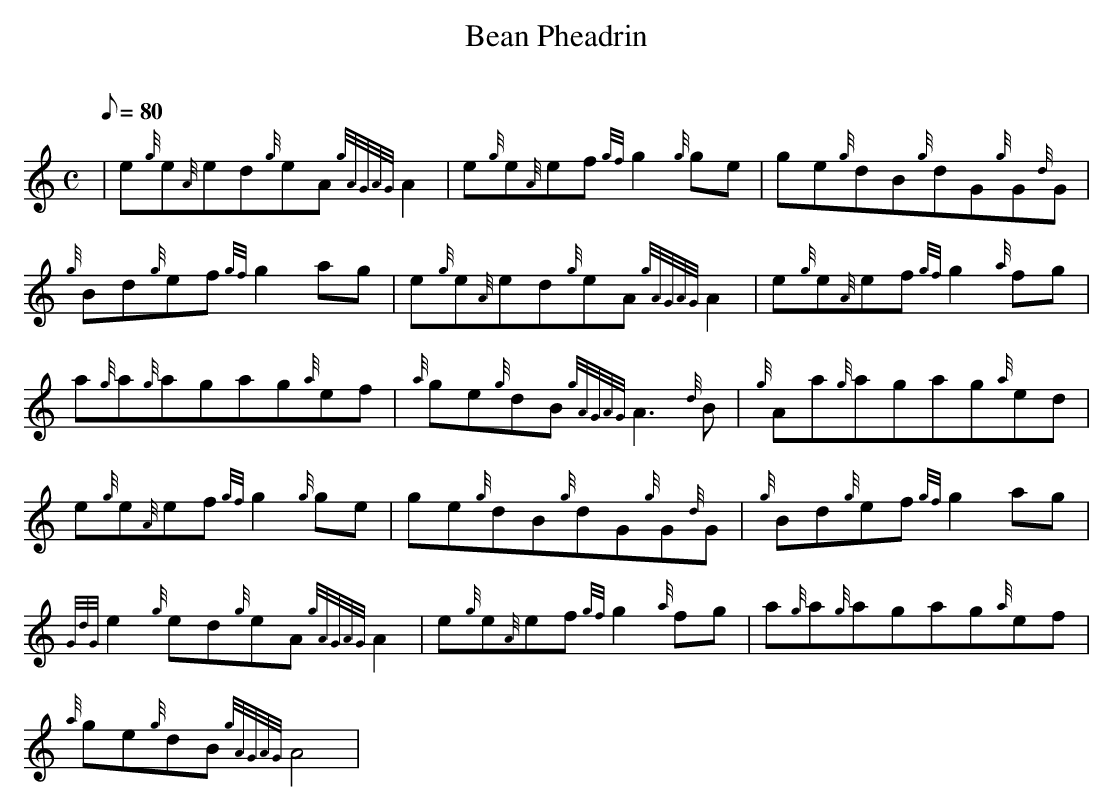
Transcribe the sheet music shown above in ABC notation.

X:1
T:Bean Pheadrin
M:C
L:1/8
Q:80
C:
K:HP
| e{g}e{A}ed{g}eA{gAGAG}A2|
e{g}e{A}ef{gf}g2{g}ge|
ge{g}dB{g}dG{g}G{d}G|  !
{g}Bd{g}ef{gf}g2ag|
e{g}e{A}ed{g}eA{gAGAG}A2|
e{g}e{A}ef{gf}g2{a}fg|  !
a{g}a{g}agag{a}ef|
{a}ge{g}dB{gAGAG}A3{d}B|
{g}Aa{g}agag{a}ed|  !
e{g}e{A}ef{gf}g2{g}ge|
ge{g}dB{g}dG{g}G{d}G|
{g}Bd{g}ef{gf}g2ag|  !
{GdG}e2{g}ed{g}eA{gAGAG}A2|
e{g}e{A}ef{gf}g2{a}fg|
a{g}a{g}agag{a}ef|  !
{a}ge{g}dB{gAGAG}A4|
